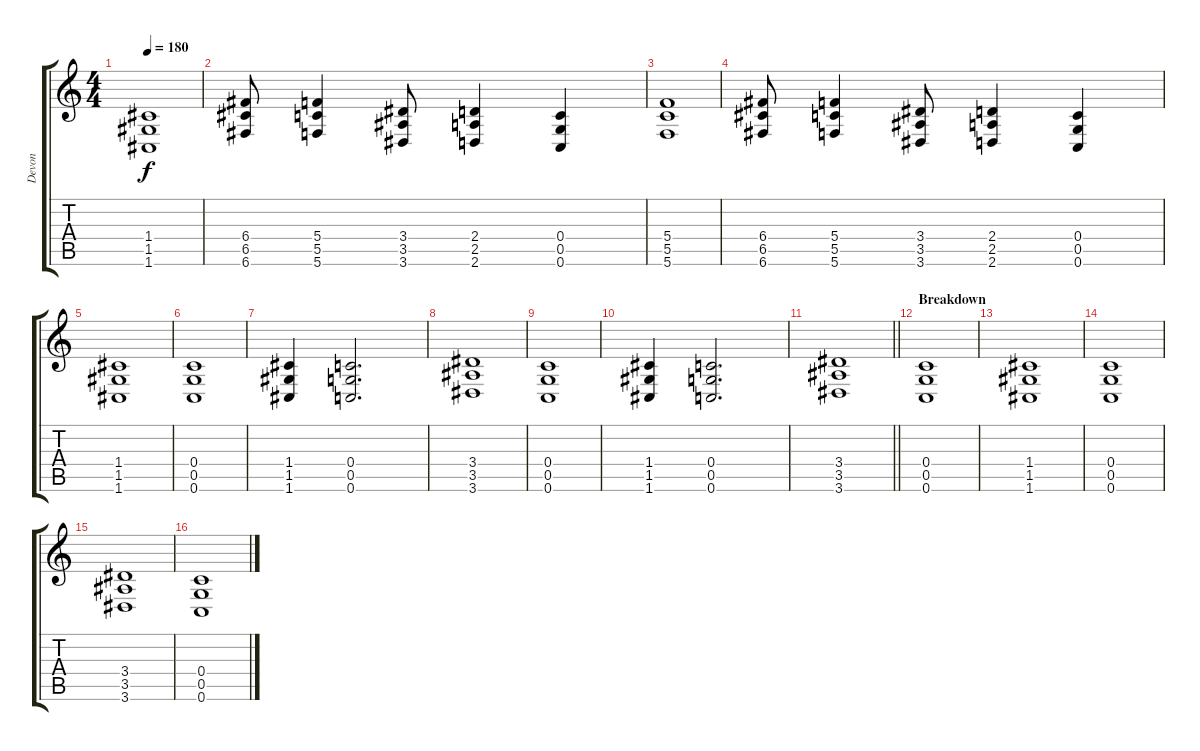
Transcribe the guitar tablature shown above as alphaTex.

\track ("Devon" "Devon") {instrument distortionguitar}
\staff {score tabs}
\tuning (D4 A3 F3 C3 G2 C2) {hide}
\ts (4 4)
\tempo 180
\clef g2
\ks c
(1.4 1.5 1.6).1{dy f} |
(6.4 6.5 6.6).8 (5.4 5.5 5.6).4 (3.4 3.5 3.6).8 (2.4 2.5 2.6).4 (0.4 0.5 0.6).4 |
(5.4 5.5 5.6).1 |
(6.4 6.5 6.6).8 (5.4 5.5 5.6).4 (3.4 3.5 3.6).8 (2.4 2.5 2.6).4 (0.4 0.5 0.6).4 |
(1.4 1.5 1.6).1 |
(0.4 0.5 0.6).1 |
(1.4 1.5 1.6).4 (0.4 0.5 0.6).2{d} |
(3.4 3.5 3.6).1 |
(0.4 0.5 0.6).1 |
(1.4 1.5 1.6).4 (0.4 0.5 0.6).2{d} |
\barLineRight lightlight
(3.4 3.5 3.6).1 |
\section ("" "Breakdown")
(0.4 0.5 0.6).1 |
(1.4 1.5 1.6).1 |
(0.4 0.5 0.6).1 |
(3.4 3.5 3.6).1 |
(0.4 0.5 0.6).1
